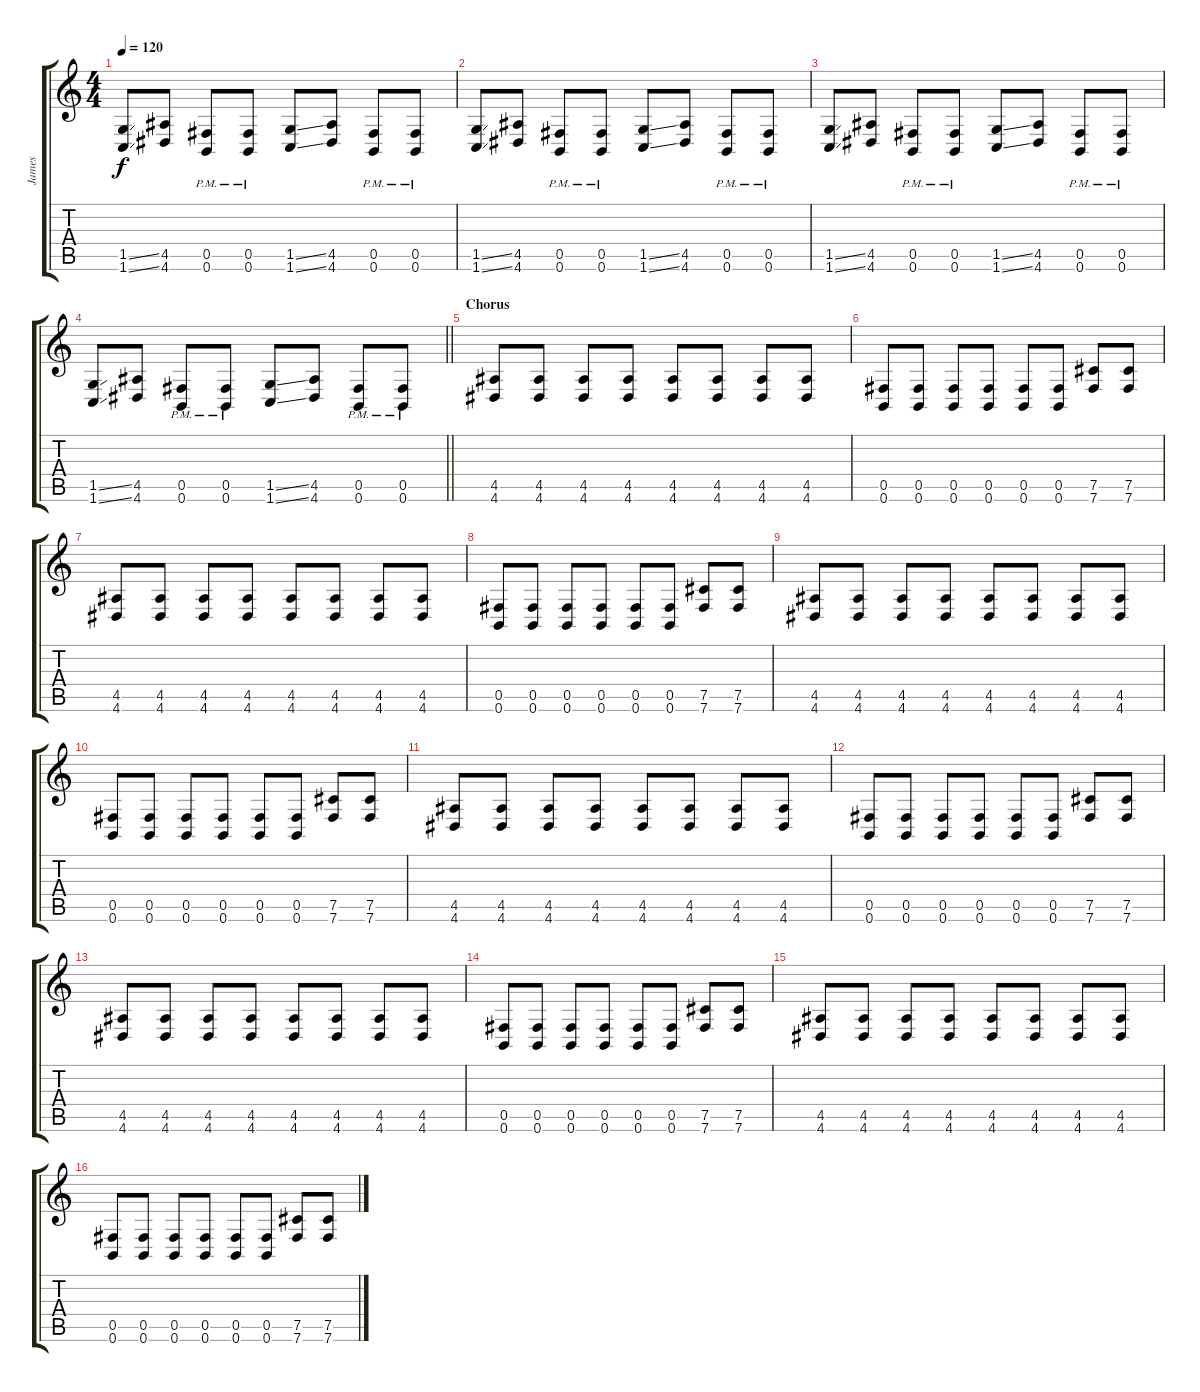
\track ("James" "James") {instrument distortionguitar}
\staff {score tabs}
\tuning (Db4 Ab3 E3 B2 Gb2 B1) {hide}
\ts (4 4)
\tempo 120
\clef g2
\ks c
(1.5{ss} 1.6{ss}).8{dy f} (4.5 4.6).8 (0.5{pm} 0.6{pm}).8 (0.5{pm} 0.6{pm}).8 (1.5{ss} 1.6{ss}).8 (4.5 4.6).8 (0.5{pm} 0.6{pm}).8 (0.5{pm} 0.6{pm}).8 |
(1.5{ss} 1.6{ss}).8 (4.5 4.6).8 (0.5{pm} 0.6{pm}).8 (0.5{pm} 0.6{pm}).8 (1.5{ss} 1.6{ss}).8 (4.5 4.6).8 (0.5{pm} 0.6{pm}).8 (0.5{pm} 0.6{pm}).8 |
(1.5{ss} 1.6{ss}).8 (4.5 4.6).8 (0.5{pm} 0.6{pm}).8 (0.5{pm} 0.6{pm}).8 (1.5{ss} 1.6{ss}).8 (4.5 4.6).8 (0.5{pm} 0.6{pm}).8 (0.5{pm} 0.6{pm}).8 |
\barLineRight lightlight
(1.5{ss} 1.6{ss}).8 (4.5 4.6).8 (0.5{pm} 0.6{pm}).8 (0.5{pm} 0.6{pm}).8 (1.5{ss} 1.6{ss}).8 (4.5 4.6).8 (0.5{pm} 0.6{pm}).8 (0.5{pm} 0.6{pm}).8 |
\section ("" "Chorus")
(4.5 4.6).8 (4.5 4.6).8 (4.5 4.6).8 (4.5 4.6).8 (4.5 4.6).8 (4.5 4.6).8 (4.5 4.6).8 (4.5 4.6).8 |
(0.5 0.6).8 (0.5 0.6).8 (0.5 0.6).8 (0.5 0.6).8 (0.5 0.6).8 (0.5 0.6).8 (7.5 7.6).8 (7.5 7.6).8 |
(4.5 4.6).8 (4.5 4.6).8 (4.5 4.6).8 (4.5 4.6).8 (4.5 4.6).8 (4.5 4.6).8 (4.5 4.6).8 (4.5 4.6).8 |
(0.5 0.6).8 (0.5 0.6).8 (0.5 0.6).8 (0.5 0.6).8 (0.5 0.6).8 (0.5 0.6).8 (7.5 7.6).8 (7.5 7.6).8 |
(4.5 4.6).8 (4.5 4.6).8 (4.5 4.6).8 (4.5 4.6).8 (4.5 4.6).8 (4.5 4.6).8 (4.5 4.6).8 (4.5 4.6).8 |
(0.5 0.6).8 (0.5 0.6).8 (0.5 0.6).8 (0.5 0.6).8 (0.5 0.6).8 (0.5 0.6).8 (7.5 7.6).8 (7.5 7.6).8 |
(4.5 4.6).8 (4.5 4.6).8 (4.5 4.6).8 (4.5 4.6).8 (4.5 4.6).8 (4.5 4.6).8 (4.5 4.6).8 (4.5 4.6).8 |
(0.5 0.6).8 (0.5 0.6).8 (0.5 0.6).8 (0.5 0.6).8 (0.5 0.6).8 (0.5 0.6).8 (7.5 7.6).8 (7.5 7.6).8 |
(4.5 4.6).8 (4.5 4.6).8 (4.5 4.6).8 (4.5 4.6).8 (4.5 4.6).8 (4.5 4.6).8 (4.5 4.6).8 (4.5 4.6).8 |
(0.5 0.6).8 (0.5 0.6).8 (0.5 0.6).8 (0.5 0.6).8 (0.5 0.6).8 (0.5 0.6).8 (7.5 7.6).8 (7.5 7.6).8 |
(4.5 4.6).8 (4.5 4.6).8 (4.5 4.6).8 (4.5 4.6).8 (4.5 4.6).8 (4.5 4.6).8 (4.5 4.6).8 (4.5 4.6).8 |
(0.5 0.6).8 (0.5 0.6).8 (0.5 0.6).8 (0.5 0.6).8 (0.5 0.6).8 (0.5 0.6).8 (7.5 7.6).8 (7.5 7.6).8
